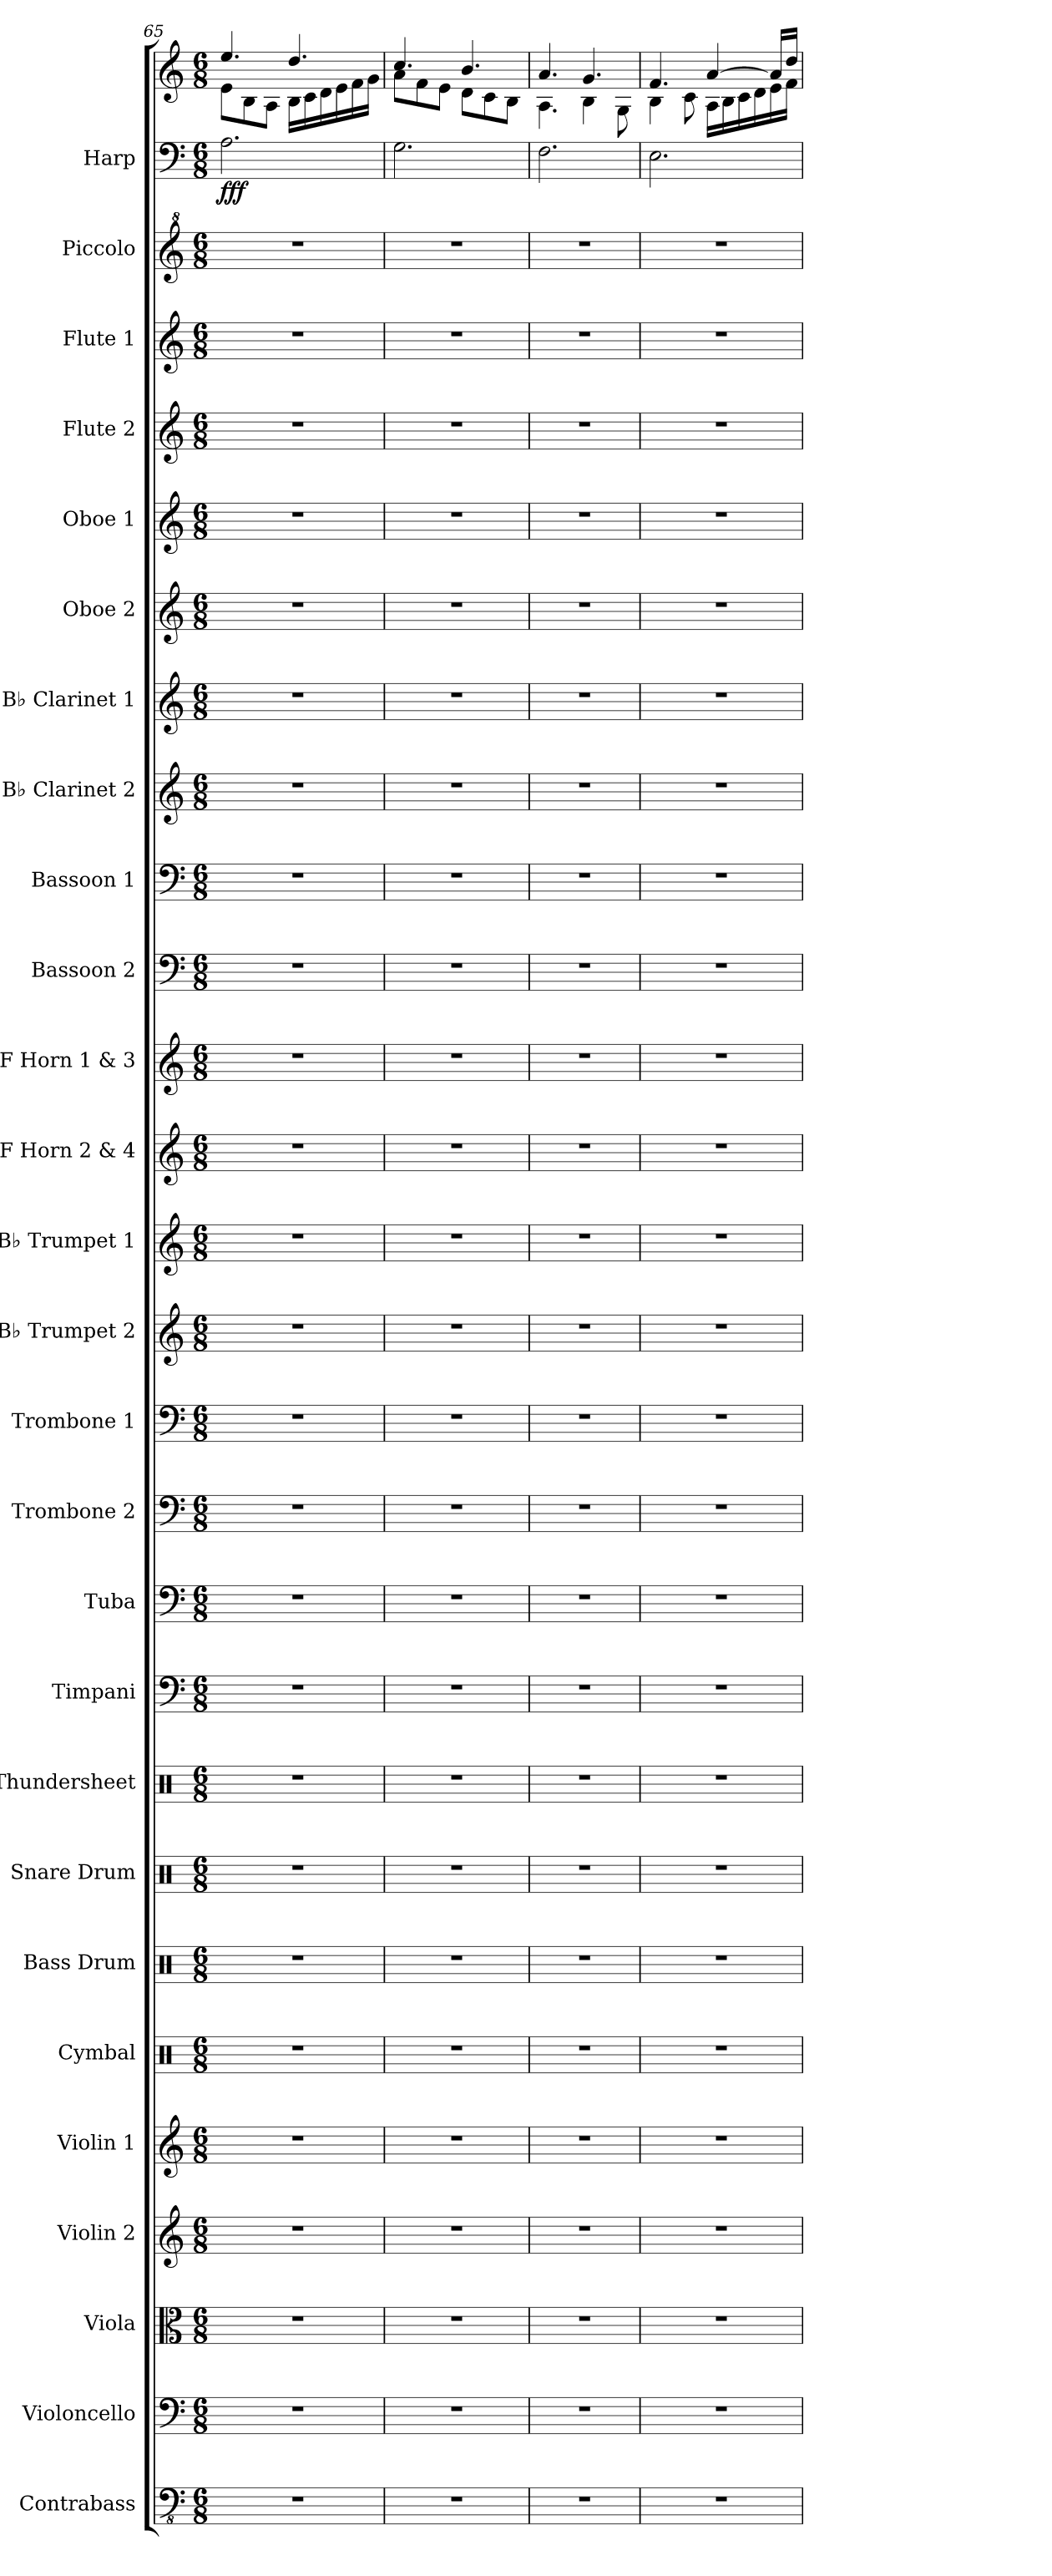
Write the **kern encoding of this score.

**kern	**kern	**kern	**kern	**kern	**kern	**kern	**kern	**kern	**kern	**kern	**kern	**kern	**kern	**kern	**kern	**kern	**kern	**kern	**kern	**kern	**kern	**kern	**kern	**kern	**kern	**kern	**kern	**dynam
*part27	*part26	*part25	*part24	*part23	*part22	*part21	*part20	*part19	*part18	*part17	*part16	*part15	*part14	*part13	*part12	*part11	*part10	*part9	*part8	*part7	*part6	*part5	*part4	*part3	*part2	*part1	*part1	*part1
*staff28	*staff27	*staff26	*staff25	*staff24	*staff23	*staff22	*staff21	*staff20	*staff19	*staff18	*staff17	*staff16	*staff15	*staff14	*staff13	*staff12	*staff11	*staff10	*staff9	*staff8	*staff7	*staff6	*staff5	*staff4	*staff3	*staff2	*staff1	*staff1/2
*I"Contrabass	*I"Violoncello	*I"Viola	*I"Violin 2	*I"Violin 1	*I"Cymbal	*I"Bass Drum	*I"Snare Drum	*I"Thundersheet	*I"Timpani	*I"Tuba	*I"Trombone 2	*I"Trombone 1	*I"B♭ Trumpet 2	*I"B♭ Trumpet 1	*I"F Horn 2 &amp; 4	*I"F Horn 1 &amp; 3	*I"Bassoon 2	*I"Bassoon 1	*I"B♭ Clarinet 2	*I"B♭ Clarinet 1	*I"Oboe 2	*I"Oboe 1	*I"Flute 2	*I"Flute 1	*I"Piccolo	*I"Harp	*	*
*I'Cb.	*I'Vc.	*I'Vla.	*I'Vln. 2	*I'Vln. 1	*I'Cym.	*I'B. Dr.	*I'Sn. Dr.	*I'Thu.	*I'Timp.	*I'Tba.	*I'Tbn. 2	*I'Tbn. 1	*I'B♭ Tpt. 2	*I'B♭ Tpt. 1	*I'F Hn. 2 4	*I'F Hn. 1 3	*I'Bsn. 2	*I'Bsn. 1	*I'B♭ Cl. 2	*I'B♭ Cl. 1	*I'Ob. 2	*I'Ob. 1	*I'Fl. 2	*I'Fl. 1	*I'Picc.	*I'Hrp.	*	*
*clefFv4	*clefF4	*clefC3	*clefG2	*clefG2	*clefX	*clefX	*clefX	*clefX	*clefF4	*clefF4	*clefF4	*clefF4	*clefG2	*clefG2	*clefG2	*clefG2	*clefF4	*clefF4	*clefG2	*clefG2	*clefG2	*clefG2	*clefG2	*clefG2	*clefG^2	*clefF4	*clefG2	*
*ITrd7c12	*	*	*	*	*	*	*	*	*	*	*	*	*ITrd1c2	*ITrd1c2	*ITrd4c7	*ITrd4c7	*	*	*ITrd1c2	*ITrd1c2	*	*	*	*	*ITrd-7c-12	*	*	*
*k[]	*k[]	*k[]	*k[]	*k[]	*k[]	*k[]	*k[]	*k[]	*k[]	*k[]	*k[]	*k[]	*k[b-e-]	*k[b-e-]	*k[b-]	*k[b-]	*k[]	*k[]	*k[b-e-]	*k[b-e-]	*k[]	*k[]	*k[]	*k[]	*k[]	*k[]	*k[]	*
*M6/8	*M6/8	*M6/8	*M6/8	*M6/8	*M6/8	*M6/8	*M6/8	*M6/8	*M6/8	*M6/8	*M6/8	*M6/8	*M6/8	*M6/8	*M6/8	*M6/8	*M6/8	*M6/8	*M6/8	*M6/8	*M6/8	*M6/8	*M6/8	*M6/8	*M6/8	*M6/8	*M6/8	*
=65	=65	=65	=65	=65	=65	=65	=65	=65	=65	=65	=65	=65	=65	=65	=65	=65	=65	=65	=65	=65	=65	=65	=65	=65	=65	=65	=65	=65
*	*	*	*	*	*	*	*	*	*	*	*	*	*	*	*	*	*	*	*	*	*	*	*	*	*	*	*^	*
!	!	!	!	!	!	!	!	!	!	!	!	!	!	!	!	!	!	!	!	!	!	!	!	!	!	!	!	!	!LO:DY:b=2
2.r	2.r	2.r	2.r	2.r	2.r	2.r	2.r	2.r	2.r	2.r	2.r	2.r	2.r	2.r	2.r	2.r	2.r	2.r	2.r	2.r	2.r	2.r	2.r	2.r	2.r	2.A\	4.ee/	8e\L	fff
.	.	.	.	.	.	.	.	.	.	.	.	.	.	.	.	.	.	.	.	.	.	.	.	.	.	.	.	8B\	.
.	.	.	.	.	.	.	.	.	.	.	.	.	.	.	.	.	.	.	.	.	.	.	.	.	.	.	.	8A\J	.
.	.	.	.	.	.	.	.	.	.	.	.	.	.	.	.	.	.	.	.	.	.	.	.	.	.	.	4.dd/	16B\LL	.
.	.	.	.	.	.	.	.	.	.	.	.	.	.	.	.	.	.	.	.	.	.	.	.	.	.	.	.	16c\	.
.	.	.	.	.	.	.	.	.	.	.	.	.	.	.	.	.	.	.	.	.	.	.	.	.	.	.	.	16d\	.
.	.	.	.	.	.	.	.	.	.	.	.	.	.	.	.	.	.	.	.	.	.	.	.	.	.	.	.	16e\	.
.	.	.	.	.	.	.	.	.	.	.	.	.	.	.	.	.	.	.	.	.	.	.	.	.	.	.	.	16f\	.
.	.	.	.	.	.	.	.	.	.	.	.	.	.	.	.	.	.	.	.	.	.	.	.	.	.	.	.	16g\JJ	.
=66	=66	=66	=66	=66	=66	=66	=66	=66	=66	=66	=66	=66	=66	=66	=66	=66	=66	=66	=66	=66	=66	=66	=66	=66	=66	=66	=66	=66	=66
2.r	2.r	2.r	2.r	2.r	2.r	2.r	2.r	2.r	2.r	2.r	2.r	2.r	2.r	2.r	2.r	2.r	2.r	2.r	2.r	2.r	2.r	2.r	2.r	2.r	2.r	2.G\	4.cc/	8a\L	.
.	.	.	.	.	.	.	.	.	.	.	.	.	.	.	.	.	.	.	.	.	.	.	.	.	.	.	.	8f\	.
.	.	.	.	.	.	.	.	.	.	.	.	.	.	.	.	.	.	.	.	.	.	.	.	.	.	.	.	8e\J	.
.	.	.	.	.	.	.	.	.	.	.	.	.	.	.	.	.	.	.	.	.	.	.	.	.	.	.	4.b/	8d\L	.
.	.	.	.	.	.	.	.	.	.	.	.	.	.	.	.	.	.	.	.	.	.	.	.	.	.	.	.	8c\	.
.	.	.	.	.	.	.	.	.	.	.	.	.	.	.	.	.	.	.	.	.	.	.	.	.	.	.	.	8B\J	.
=67	=67	=67	=67	=67	=67	=67	=67	=67	=67	=67	=67	=67	=67	=67	=67	=67	=67	=67	=67	=67	=67	=67	=67	=67	=67	=67	=67	=67	=67
2.r	2.r	2.r	2.r	2.r	2.r	2.r	2.r	2.r	2.r	2.r	2.r	2.r	2.r	2.r	2.r	2.r	2.r	2.r	2.r	2.r	2.r	2.r	2.r	2.r	2.r	2.F\	4.a/	4.A\	.
.	.	.	.	.	.	.	.	.	.	.	.	.	.	.	.	.	.	.	.	.	.	.	.	.	.	.	4.g/	4B\	.
.	.	.	.	.	.	.	.	.	.	.	.	.	.	.	.	.	.	.	.	.	.	.	.	.	.	.	.	8G\	.
=68	=68	=68	=68	=68	=68	=68	=68	=68	=68	=68	=68	=68	=68	=68	=68	=68	=68	=68	=68	=68	=68	=68	=68	=68	=68	=68	=68	=68	=68
2.r	2.r	2.r	2.r	2.r	2.r	2.r	2.r	2.r	2.r	2.r	2.r	2.r	2.r	2.r	2.r	2.r	2.r	2.r	2.r	2.r	2.r	2.r	2.r	2.r	2.r	2.E\	4.f/	4B\	.
.	.	.	.	.	.	.	.	.	.	.	.	.	.	.	.	.	.	.	.	.	.	.	.	.	.	.	.	8c\	.
.	.	.	.	.	.	.	.	.	.	.	.	.	.	.	.	.	.	.	.	.	.	.	.	.	.	.	[4a/	16A\LL	.
.	.	.	.	.	.	.	.	.	.	.	.	.	.	.	.	.	.	.	.	.	.	.	.	.	.	.	.	16B\	.
.	.	.	.	.	.	.	.	.	.	.	.	.	.	.	.	.	.	.	.	.	.	.	.	.	.	.	.	16c\	.
.	.	.	.	.	.	.	.	.	.	.	.	.	.	.	.	.	.	.	.	.	.	.	.	.	.	.	.	16d\	.
.	.	.	.	.	.	.	.	.	.	.	.	.	.	.	.	.	.	.	.	.	.	.	.	.	.	.	16a/LL]	16e\	.
.	.	.	.	.	.	.	.	.	.	.	.	.	.	.	.	.	.	.	.	.	.	.	.	.	.	.	16dd/JJ	16f\JJ	.
*	*	*	*	*	*	*	*	*	*	*	*	*	*	*	*	*	*	*	*	*	*	*	*	*	*	*	*v	*v	*
=	=	=	=	=	=	=	=	=	=	=	=	=	=	=	=	=	=	=	=	=	=	=	=	=	=	=	=	=
*-	*-	*-	*-	*-	*-	*-	*-	*-	*-	*-	*-	*-	*-	*-	*-	*-	*-	*-	*-	*-	*-	*-	*-	*-	*-	*-	*-	*-
